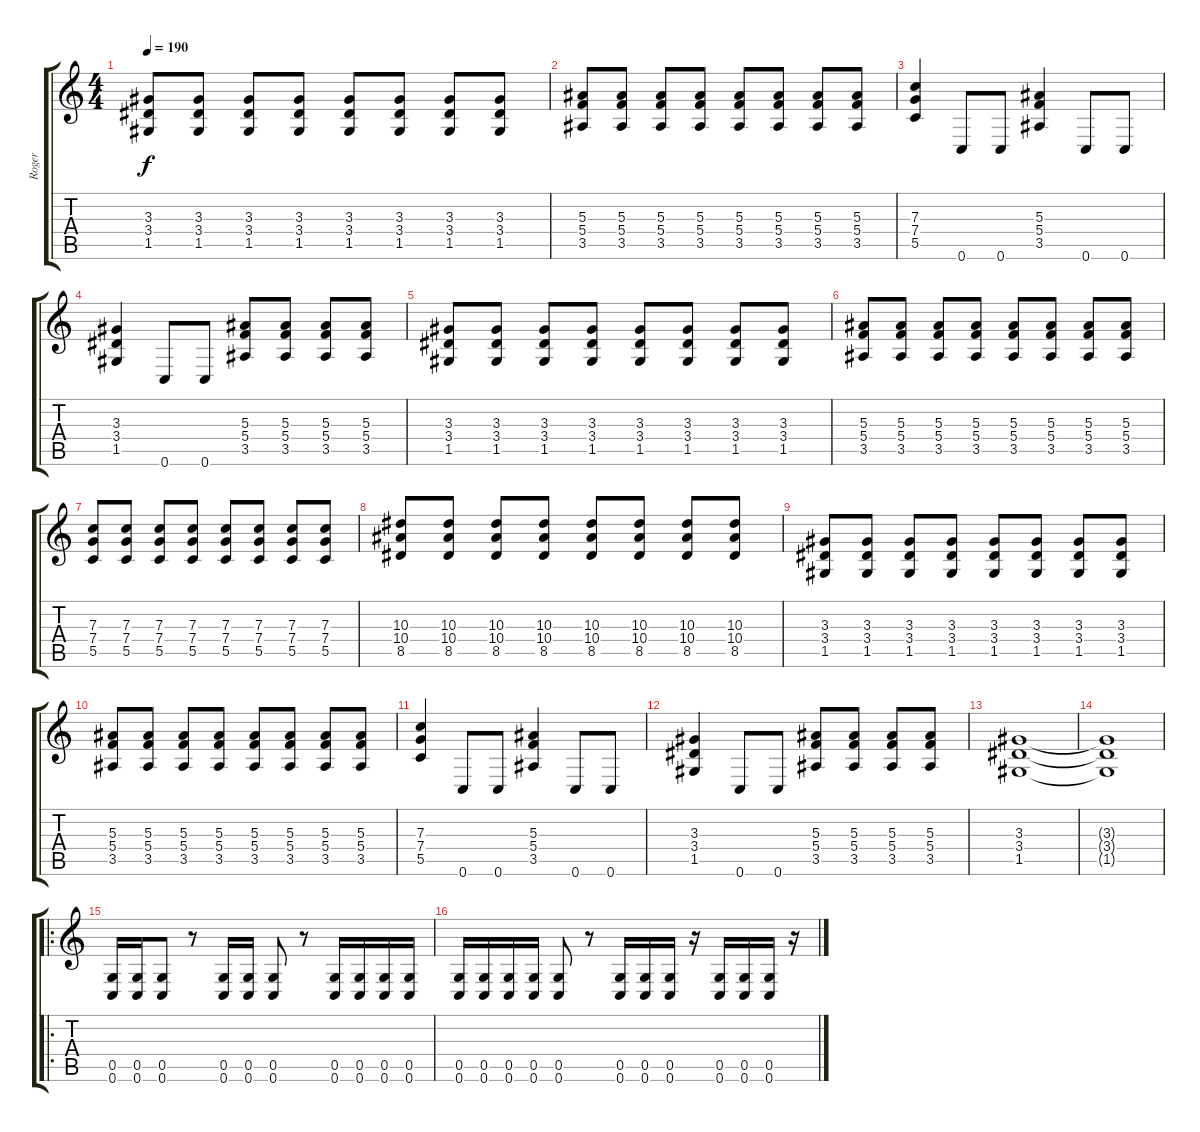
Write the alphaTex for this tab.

\track ("Roger" "Roger") {instrument distortionguitar}
\staff {score tabs}
\tuning (D4 A3 F3 C3 G2 C2) {hide}
\ts (4 4)
\tempo 190
\clef g2
\ks c
(3.3 3.4 1.5).8{dy f} (3.3 3.4 1.5).8 (3.3 3.4 1.5).8 (3.3 3.4 1.5).8 (3.3 3.4 1.5).8 (3.3 3.4 1.5).8 (3.3 3.4 1.5).8 (3.3 3.4 1.5).8 |
(5.3 5.4 3.5).8 (5.3 5.4 3.5).8 (5.3 5.4 3.5).8 (5.3 5.4 3.5).8 (5.3 5.4 3.5).8 (5.3 5.4 3.5).8 (5.3 5.4 3.5).8 (5.3 5.4 3.5).8 |
(7.3 7.4 5.5).4 0.6.8 0.6.8 (5.3 5.4 3.5).4 0.6.8 0.6.8 |
(3.3 3.4 1.5).4 0.6.8 0.6.8 (5.3 5.4 3.5).8 (5.3 5.4 3.5).8 (5.3 5.4 3.5).8 (5.3 5.4 3.5).8 |
(3.3 3.4 1.5).8 (3.3 3.4 1.5).8 (3.3 3.4 1.5).8 (3.3 3.4 1.5).8 (3.3 3.4 1.5).8 (3.3 3.4 1.5).8 (3.3 3.4 1.5).8 (3.3 3.4 1.5).8 |
(5.3 5.4 3.5).8 (5.3 5.4 3.5).8 (5.3 5.4 3.5).8 (5.3 5.4 3.5).8 (5.3 5.4 3.5).8 (5.3 5.4 3.5).8 (5.3 5.4 3.5).8 (5.3 5.4 3.5).8 |
(7.3 7.4 5.5).8 (7.3 7.4 5.5).8 (7.3 7.4 5.5).8 (7.3 7.4 5.5).8 (7.3 7.4 5.5).8 (7.3 7.4 5.5).8 (7.3 7.4 5.5).8 (7.3 7.4 5.5).8 |
(10.3 10.4 8.5).8 (10.3 10.4 8.5).8 (10.3 10.4 8.5).8 (10.3 10.4 8.5).8 (10.3 10.4 8.5).8 (10.3 10.4 8.5).8 (10.3 10.4 8.5).8 (10.3 10.4 8.5).8 |
(3.3 3.4 1.5).8 (3.3 3.4 1.5).8 (3.3 3.4 1.5).8 (3.3 3.4 1.5).8 (3.3 3.4 1.5).8 (3.3 3.4 1.5).8 (3.3 3.4 1.5).8 (3.3 3.4 1.5).8 |
(5.3 5.4 3.5).8 (5.3 5.4 3.5).8 (5.3 5.4 3.5).8 (5.3 5.4 3.5).8 (5.3 5.4 3.5).8 (5.3 5.4 3.5).8 (5.3 5.4 3.5).8 (5.3 5.4 3.5).8 |
(7.3 7.4 5.5).4 0.6.8 0.6.8 (5.3 5.4 3.5).4 0.6.8 0.6.8 |
(3.3 3.4 1.5).4 0.6.8 0.6.8 (5.3 5.4 3.5).8 (5.3 5.4 3.5).8 (5.3 5.4 3.5).8 (5.3 5.4 3.5).8 |
(3.3 3.4 1.5).1 |
(3.3{t} 3.4{t} 1.5{t}).1 |
\ro
(0.5 0.6).16 (0.5 0.6).16 (0.5 0.6).8 r.8 (0.5 0.6).16 (0.5 0.6).16 (0.5 0.6).8 r.8 (0.5 0.6).16 (0.5 0.6).16 (0.5 0.6).16 (0.5 0.6).16 |
(0.5 0.6).16 (0.5 0.6).16 (0.5 0.6).16 (0.5 0.6).16 (0.5 0.6).8 r.8 (0.5 0.6).16 (0.5 0.6).16 (0.5 0.6).16 r.16 (0.5 0.6).16 (0.5 0.6).16 (0.5 0.6).16 r.16
